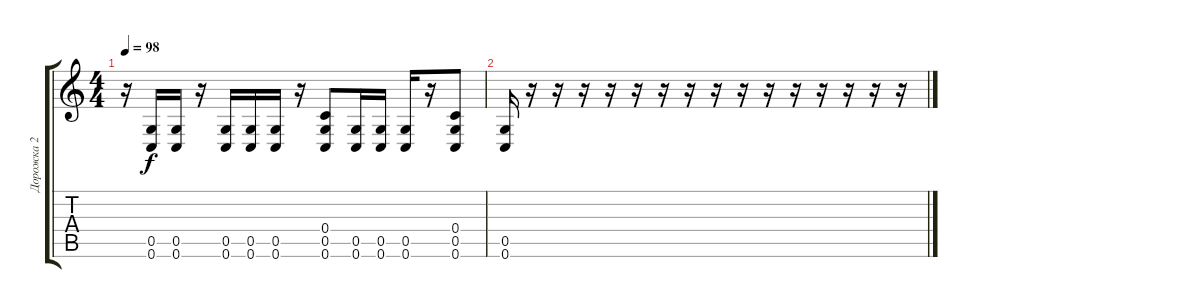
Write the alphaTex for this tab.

\track ("Дорожка 2" "Дорожка 2") {instrument distortionguitar}
\staff {score tabs}
\tuning (D4 A3 F3 C3 G2 C2) {hide}
\ts (4 4)
\tempo 98
\clef g2
\ks c
r.16{dy f} (0.5 0.6).16 (0.5 0.6).16 r.16 (0.5 0.6).16 (0.5 0.6).16 (0.5 0.6).16 r.16 (0.4 0.5 0.6).8 (0.5 0.6).16 (0.5 0.6).16 (0.5 0.6).16 r.16 (0.4 0.5 0.6).8 |
(0.5 0.6).16 r.16 r.16 r.16 r.16 r.16 r.16 r.16 r.16 r.16 r.16 r.16 r.16 r.16 r.16 r.16
